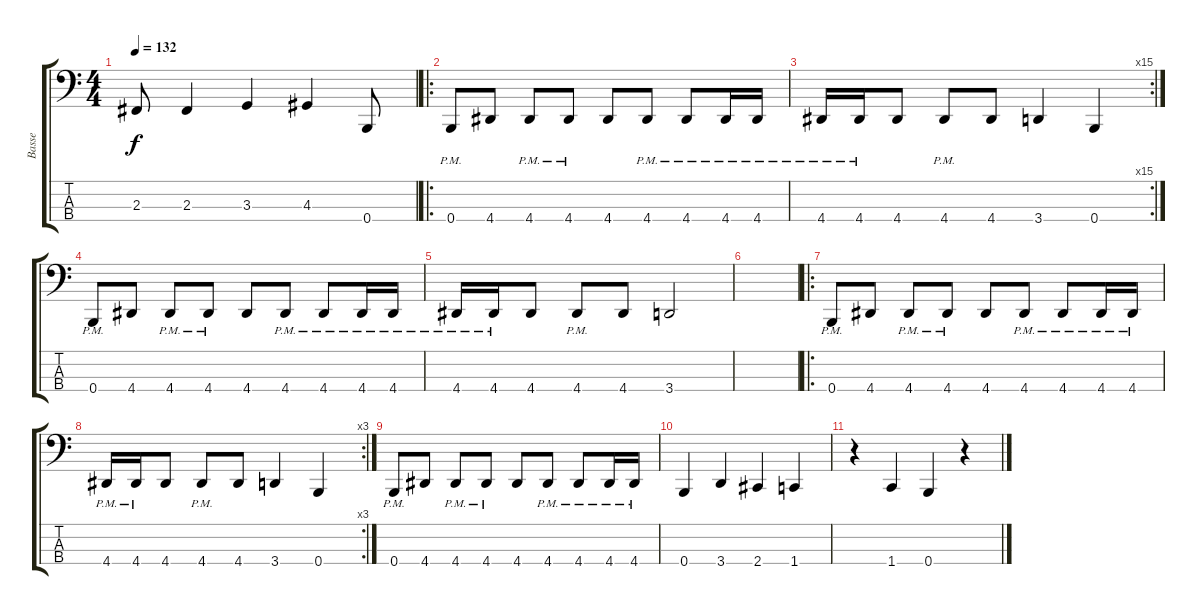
\track ("Basse" "Basse") {instrument electricbassfinger}
\staff {score tabs}
\tuning (D2 A1 E1 B0) {hide}
\ts (4 4)
\tempo 132
\clef f4
\ks c
2.3.8{dy f} 2.3.4 3.3.4 4.3.4 0.4.8 |
\ro
0.4{pm}.8 4.4.8 4.4{pm}.8 4.4{pm}.8 4.4.8 4.4{pm}.8 4.4{pm}.8 4.4{pm}.16 4.4{pm}.16 |
\rc 15
4.4{pm}.16 4.4{pm}.16 4.4.8 4.4{pm}.8 4.4.8 3.4.4 0.4.4 |
0.4{pm}.8 4.4.8 4.4{pm}.8 4.4{pm}.8 4.4.8 4.4{pm}.8 4.4{pm}.8 4.4{pm}.16 4.4{pm}.16 |
4.4{pm}.16 4.4{pm}.16 4.4.8 4.4{pm}.8 4.4.8 3.4.2 |
|
\ro
0.4{pm}.8 4.4.8 4.4{pm}.8 4.4{pm}.8 4.4.8 4.4{pm}.8 4.4{pm}.8 4.4{pm}.16 4.4{pm}.16 |
\rc 3
4.4{pm}.16 4.4{pm}.16 4.4.8 4.4{pm}.8 4.4.8 3.4.4 0.4.4 |
0.4{pm}.8 4.4.8 4.4{pm}.8 4.4{pm}.8 4.4.8 4.4{pm}.8 4.4{pm}.8 4.4{pm}.16 4.4{pm}.16 |
0.4.4 3.4.4 2.4.4 1.4.4 |
r.4 1.4.4 0.4.4 r.4
